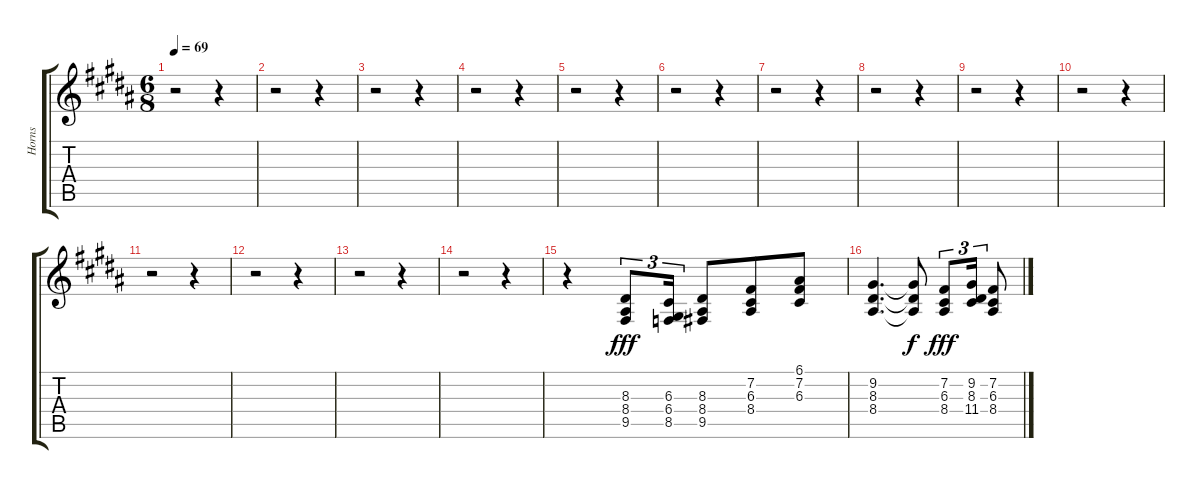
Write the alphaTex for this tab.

\track ("Horns" "Horns") {instrument brasssection}
\staff {score tabs}
\tuning (E4 B3 G3 D3 A2 E2) {hide}
\ts (6 8)
\tempo 69
\clef g2
\ks b
r.2{dy f} r.4 |
r.2 r.4 |
r.2 r.4 |
r.2 r.4 |
r.2 r.4 |
r.2 r.4 |
r.2 r.4 |
r.2 r.4 |
r.2 r.4 |
r.2 r.4 |
r.2 r.4 |
r.2 r.4 |
r.2 r.4 |
r.2 r.4 |
r.4 (8.3 8.4 9.5).8{tu (3 2) dy fff} (6.3 6.4 8.5).16{tu (3 2)} (8.3 8.4 9.5).8 (7.2 6.3 8.4).8 (6.1 7.2 6.3).8 |
(9.2 8.3 8.4).4{d} (9.2{t} 8.3{t} 8.4{t}).8{dy f} (7.2 6.3 8.4).8{tu (3 2) dy fff} (9.2 8.3 11.4).16{tu (3 2)} (7.2 6.3 8.4).8
